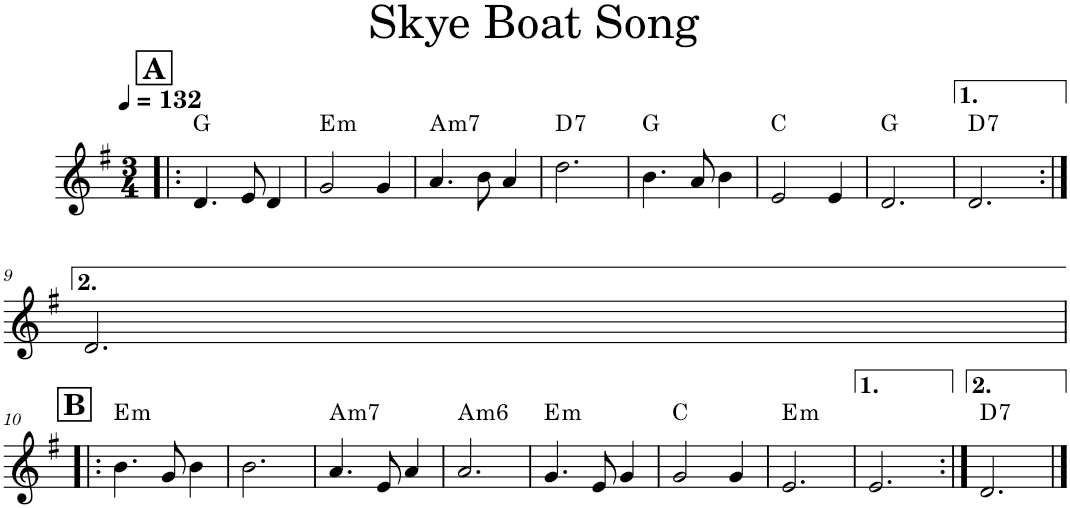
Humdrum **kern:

**kern	**harte
*part1	*part1
*staff1	*
*I"Piano	*
*I'Pno.	*
*clefG2	*
*k[f#]	*
*M3/4	*
*MM132	*
!!LO:REH:place=s1:a:B:cj:fs=14:t=A
=1!|:	=1!|:
4.d/	G:maj
8e/	.
4d/	.
=2	=2
!	!LO:H:kt=m
2g/	E:min
4g/	.
=3	=3
!	!LO:H:kt=m7
4.a/	A:min7
8b\	.
4a/	.
=4	=4
!	!LO:H:kt=7
2.dd\	D:7
=5	=5
4.b\	G:maj
8a/	.
4b\	.
=6	=6
2e/	C:maj
4e/	.
=7	=7
2.d/	G:maj
=8	=8
!	!LO:H:kt=7
2.d/	D:7
!!LO:LB:g=z
=9:|!	=9:|!
2.d/	.
!!LO:LB:g=z
!!LO:REH:place=s1:a:B:cj:fs=14:t=B
=10!|:	=10!|:
!	!LO:H:kt=m
4.b\	E:min
8g/	.
4b\	.
=11	=11
2.b\	.
=12	=12
!	!LO:H:kt=m7
4.a/	A:min7
8e/	.
4a/	.
=13	=13
!	!LO:H:kt=m6
2.a/	A:min6
=14	=14
!	!LO:H:kt=m
4.g/	E:min
8e/	.
4g/	.
=15	=15
2g/	C:maj
4g/	.
=16	=16
!	!LO:H:kt=m
2.e/	E:min
=17	=17
2.e/	.
=18:|!	=18:|!
!	!LO:H:kt=7
2.d/	D:7
==	==
*-	*-
